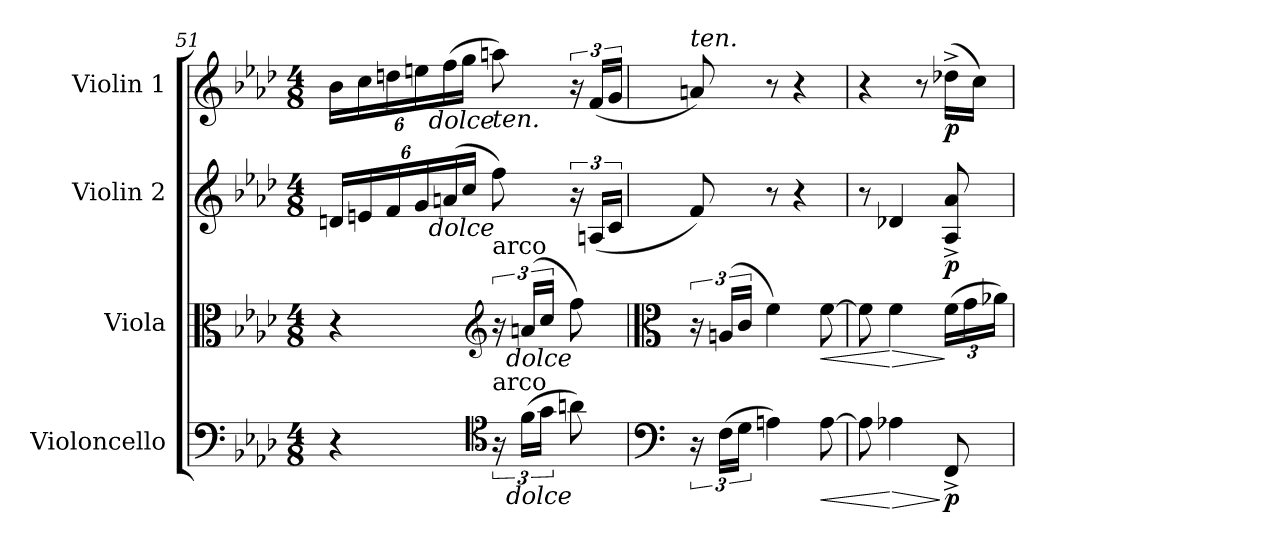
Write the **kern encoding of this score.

**kern	**dynam	**kern	**dynam	**kern	**dynam	**kern	**dynam
*part4	*part4	*part3	*part3	*part2	*part2	*part1	*part1
*staff4	*staff4	*staff3	*staff3	*staff2	*staff2	*staff1	*staff1
*I"Violoncello	*	*I"Viola	*	*I"Violin 2	*	*I"Violin 1	*
*I'Vc	*	*I'Vla	*	*I'Vln	*	*I'Vln	*
!!LO:LB:g=z
*clefF4	*	*clefC3	*	*clefG2	*	*clefG2	*
*k[b-e-a-d-]	*	*k[b-e-a-d-]	*	*k[b-e-a-d-]	*	*k[b-e-a-d-]	*
*M4/8	*	*M4/8	*	*M4/8	*	*M4/8	*
*	*	*	*	*Xbrackettup	*	*Xbrackettup	*
=51	=51	=51	=51	=51	=51	=51	=51
4r	.	4r	.	24dn/LL	.	24b-\LL	.
.	.	.	.	24en/	.	24cc\	.
.	.	.	.	24f/	.	24ddn\	.
.	.	.	.	24g/	.	24een\	.
!	!	!	!	!	!	!LO:TX:b:i:t=dolce	!
!	!	!	!	!LO:TX:b:i:t=dolce	!	!	!
.	.	.	.	(24an/	.	(24ff\	.
.	.	.	.	24cc/JJ	.	24gg\JJ	.
*clefC4	*	*clefG2	*	*	*	*	*
!	!	!	!	!	!	!LO:TX:b:i:t=ten.	!
!	!	!LO:TX:a:t=arco	!	!	!	!	!
!LO:TX:a:t=arco	!	!	!	!	!	!	!
24r	.	24r	.	8ff\)	.	8aan\)	.
!	!	!LO:TX:b:i:t=dolce	!	!	!	!	!
!LO:TX:b:i:t=dolce	!	!	!	!	!	!	!
(24f\LL	.	(24an/LL	.	.	.	.	.
24g\JJ	.	24cc/JJ	.	.	.	.	.
*	*	*	*	*brackettup	*	*brackettup	*
8an\)	.	8ff\)	.	24r	.	24r	.
.	.	.	.	(24An/LL	.	(24f/LL	.
.	.	.	.	24c/JJ	.	24g/JJ	.
!!LO:LB:g=z
=52	=52	=52	=52	=52	=52	=52	=52
*clefF4	*	*clefC3	*	*	*	*	*
!	!	!	!	!	!	!LO:TX:a:i:t=ten.	!
24r	.	24r	.	8f/)	.	8an/)	.
(24F\LL	.	(24An/LL	.	.	.	.	.
24G\JJ	.	24c/JJ	.	.	.	.	.
4An\)	.	4f\)	.	8r	.	8r	.
.	.	.	.	4r	.	4r	.
!	!LO:HP:b	!	!LO:HP:b	!	!	!	!
[8A\	<	[8f\	<	.	.	.	.
=53	=53	=53	=53	=53	=53	=53	=53
8A\]	.	8f\]	.	8r	.	4r	.
!	!LO:HP:n=1:b	!	!LO:HP:n=1:b	!	!	!	!
4A-X\	[ >	4f\	[ >	4d-X/	.	.	.
.	.	.	.	.	.	8r	.
!	!LO:DY:n=1:b	!	!	!	!LO:DY:b	!	!LO:DY:b
8FF^/	] p	(24f\LL	]	8A-/^> 8a-/^>	p	(16dd-X^\LL	p
.	.	24g\	.	.	.	.	.
.	.	.	.	.	.	16cc\JJ)	.
.	.	24a-X\JJ)	.	.	.	.	.
=	=	=	=	=	=	=	=
*-	*-	*-	*-	*-	*-	*-	*-
